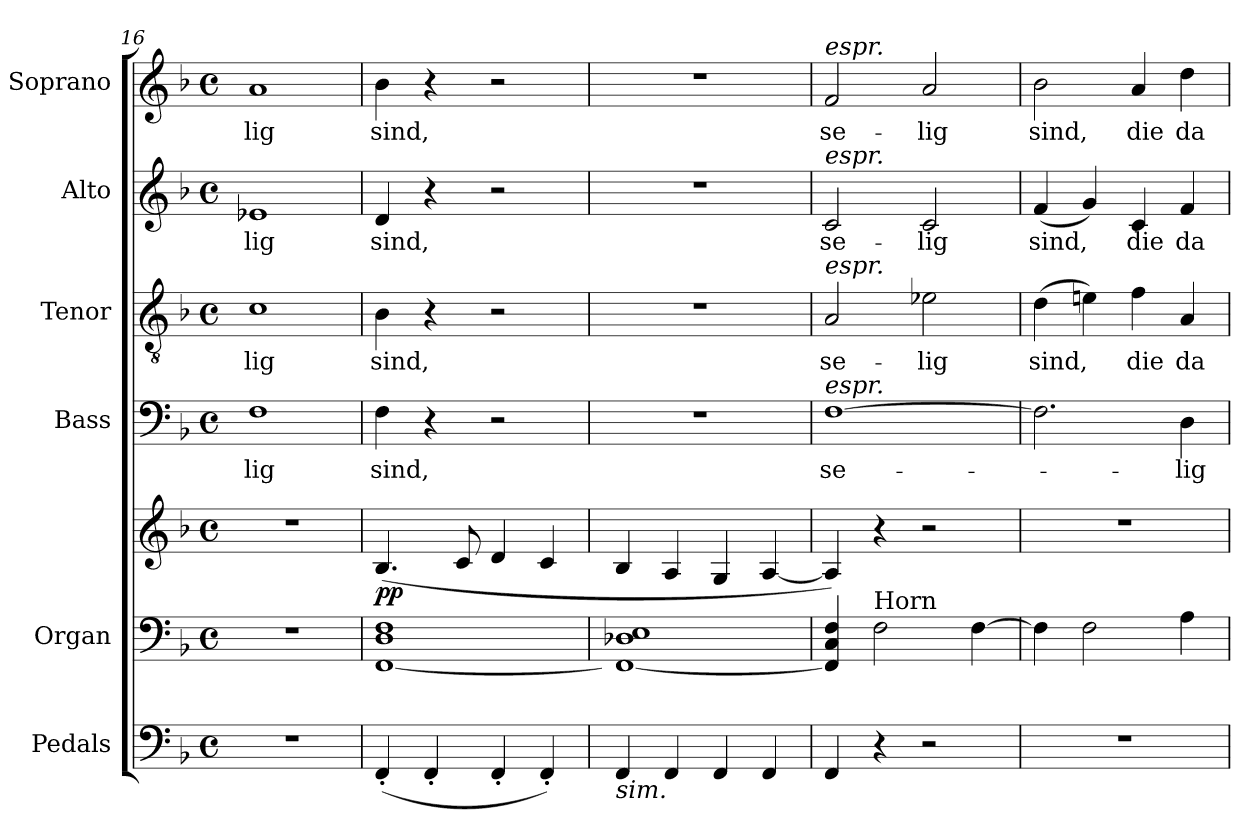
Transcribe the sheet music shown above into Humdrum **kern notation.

**kern	**kern	**kern	**dynam	**kern	**text	**kern	**text	**kern	**text	**kern	**text
*part6	*part5	*part5	*part5	*part4	*part4	*part3	*part3	*part2	*part2	*part1	*part1
*staff7	*staff6	*staff5	*staff5/6	*staff4	*staff4	*staff3	*staff3	*staff2	*staff2	*staff1	*staff1
*I"Pedals	*I"Organ	*	*	*I"Bass	*	*I"Tenor	*	*I"Alto	*	*I"Soprano	*
*	*I'Org.	*	*	*I'B.	*	*I'T.	*	*I'A.	*	*I'S.	*
*clefF4	*clefF4	*clefG2	*	*clefF4	*	*clefGv2	*	*clefG2	*	*clefG2	*
*	*	*	*	*	*	*ITrd7c12	*	*	*	*	*
*k[b-]	*k[b-]	*k[b-]	*	*k[b-]	*	*k[b-]	*	*k[b-]	*	*k[b-]	*
*F:	*F:	*F:	*	*F:	*	*F:	*	*F:	*	*F:	*
*M4/4	*M4/4	*M4/4	*	*M4/4	*	*M4/4	*	*M4/4	*	*M4/4	*
*met(c)	*met(c)	*met(c)	*	*met(c)	*	*met(c)	*	*met(c)	*	*met(c)	*
=16	=16	=16	=16	=16	=16	=16	=16	=16	=16	=16	=16
!	!	!	!	!	!LO:LY:b:color=#000000	!	!	!	!	!	!
!	!	!	!	!	!	!	!LO:LY:b:color=#000000	!	!	!	!
!	!	!	!	!	!	!	!	!	!LO:LY:b:color=#000000	!	!
!	!	!	!	!	!	!	!	!	!	!	!LO:LY:b:color=#000000
1r	1r	1r	.	1Fi	-lig	1Ci	-lig	1e-Xi	-lig	1ai	-lig
=17	=17	=17	=17	=17	=17	=17	=17	=17	=17	=17	=17
!	!	!	!	!	!LO:LY:b:color=#000000	!	!	!	!	!	!
!	!	!	!	!	!	!	!LO:LY:b:color=#000000	!	!	!	!
!	!	!	!	!	!	!	!	!	!LO:LY:b:color=#000000	!	!
!	!	!	!	!	!	!	!	!	!	!	!LO:LY:b:color=#000000
(4FF'i/	[1FFi 1Di 1Fi	(4.B-i/	pp	4Fi\	sind,	4BB-i\	sind,	4di/	sind,	4b-i\	sind,
4FF'i/	.	.	.	4r	.	4r	.	4r	.	4r	.
.	.	8ci/	.	.	.	.	.	.	.	.	.
4FF'i/	.	4di/	.	2r	.	2r	.	2r	.	2r	.
4FF'i/)	.	4ci/	.	.	.	.	.	.	.	.	.
=18	=18	=18	=18	=18	=18	=18	=18	=18	=18	=18	=18
!LO:TX:b:i:t=sim.	!	!	!	!	!	!	!	!	!	!	!
4FFi/	1FFi_ 1D-Xi 1Ei	4B-i/	.	1r	.	1r	.	1r	.	1r	.
4FFi/	.	4Ai/	.	.	.	.	.	.	.	.	.
4FFi/	.	4Gi/	.	.	.	.	.	.	.	.	.
4FFi/	.	[4Ai/	.	.	.	.	.	.	.	.	.
=19	=19	=19	=19	=19	=19	=19	=19	=19	=19	=19	=19
!	!	!	!	!	!LO:LY:b:color=#000000	!	!	!	!	!	!
!	!	!	!	!	!	!	!LO:LY:b:color=#000000	!	!	!	!
!	!	!	!	!	!	!	!	!	!LO:LY:b:color=#000000	!	!
!	!	!	!	!	!	!	!	!	!	!LO:TX:a:i:t=espr.	!
!	!	!	!	!	!	!	!	!LO:TX:a:i:t=espr.	!	!	!
!	!	!	!	!	!	!LO:TX:a:i:t=espr.	!	!	!	!	!
!	!	!	!	!LO:TX:a:i:t=espr.	!	!	!	!	!	!	!
!	!	!	!	!	!	!	!	!	!	!	!LO:LY:b:color=#000000
4FFi/	4FFi/] 4Ci 4Fi	4Ai/])	.	[1Fi	se-	2AAi/	se-	2ci/	se-	2fi/	se-
!	!LO:TX:a:t=Horn	!	!	!	!	!	!	!	!	!	!
4r	2Fi\	4r	.	.	.	.	.	.	.	.	.
!	!	!	!	!	!	!	!LO:LY:b:color=#000000	!	!	!	!
!	!	!	!	!	!	!	!	!	!LO:LY:b:color=#000000	!	!
!	!	!	!	!	!	!	!	!	!	!	!LO:LY:b:color=#000000
2r	.	2r	.	.	.	2E-Xi\	-lig	2ci/	-lig	2ai/	-lig
.	[4Fi\	.	.	.	.	.	.	.	.	.	.
!!LO:LB:g=z
=20	=20	=20	=20	=20	=20	=20	=20	=20	=20	=20	=20
!	!	!	!	!	!	!	!LO:LY:b:color=#000000	!	!	!	!
!	!	!	!	!	!	!	!	!	!LO:LY:b:color=#000000	!	!
!	!	!	!	!	!	!	!	!	!	!	!LO:LY:b:color=#000000
1r	4Fi\]	1r	.	2.Fi\]	.	(4Di\	sind,	(4fi/	sind,	2b-i\	sind,
.	2Fi\	.	.	.	.	4Eni\)	.	4gi/)	.	.	.
!	!	!	!	!	!	!	!LO:LY:b:color=#000000	!	!	!	!
!	!	!	!	!	!	!	!	!	!LO:LY:b:color=#000000	!	!
!	!	!	!	!	!	!	!	!	!	!	!LO:LY:b:color=#000000
.	.	.	.	.	.	4Fi\	die	4ci/	die	4ai/	die
!	!	!	!	!	!LO:LY:b:color=#000000	!	!	!	!	!	!
!	!	!	!	!	!	!	!LO:LY:b:color=#000000	!	!	!	!
!	!	!	!	!	!	!	!	!	!LO:LY:b:color=#000000	!	!
!	!	!	!	!	!	!	!	!	!	!	!LO:LY:b:color=#000000
.	4Ai\	.	.	4Di\	-lig	4AAi/	da	4fi/	da	4ddi\	da
=	=	=	=	=	=	=	=	=	=	=	=
*-	*-	*-	*-	*-	*-	*-	*-	*-	*-	*-	*-
